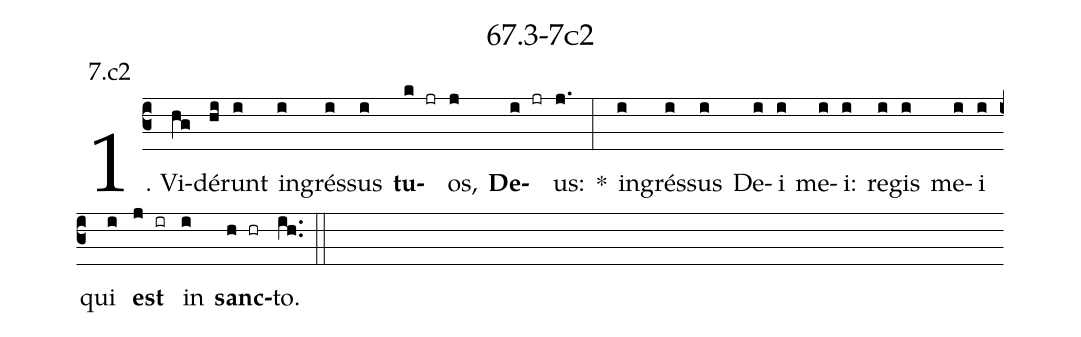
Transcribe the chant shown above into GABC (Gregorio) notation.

name: 67.3-7c2;
annotation: 7.c2;
%%
(c3)1. Vi(hg)dé(hi)runt(i) in(i)grés(i)sus(i) <b>tu</b>(k jr)os,(j) <b>De</b>(i jr)us:(j.) *(:) in(i)grés(i)sus(i) De(i)i(i) me(i)i:(i) re(i)gis(i) me(i)i(i) qui(i) <b>est</b>(j ir) in(i) <b>sanc</b>(h hr)to.(ih..) (::)


%E(i) u(i) o(j) u(i) a(h) e.(ih..) (::)
